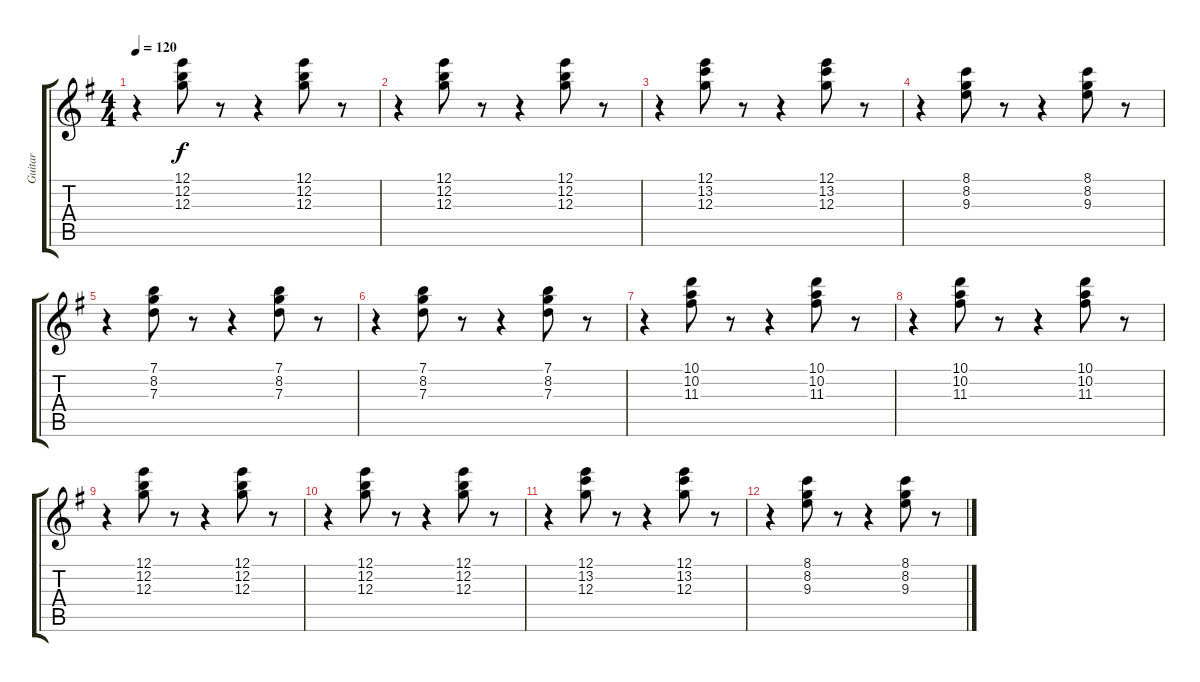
\track ("Guitar " "Guitar ") {instrument electricguitarjazz}
\staff {score tabs}
\tuning (E4 B3 G3 D3 A2 E2) {hide}
\ts (4 4)
\tempo 120
\clef g2
\ks g
r.4{dy f} (12.1 12.2 12.3).8 r.8 r.4 (12.1 12.2 12.3).8 r.8 |
r.4 (12.1 12.2 12.3).8 r.8 r.4 (12.1 12.2 12.3).8 r.8 |
r.4 (12.1 13.2 12.3).8 r.8 r.4 (12.1 13.2 12.3).8 r.8 |
r.4 (8.1 8.2 9.3).8 r.8 r.4 (8.1 8.2 9.3).8 r.8 |
r.4 (7.1 8.2 7.3).8 r.8 r.4 (7.1 8.2 7.3).8 r.8 |
r.4 (7.1 8.2 7.3).8 r.8 r.4 (7.1 8.2 7.3).8 r.8 |
r.4 (10.1 10.2 11.3).8 r.8 r.4 (10.1 10.2 11.3).8 r.8 |
r.4 (10.1 10.2 11.3).8 r.8 r.4 (10.1 10.2 11.3).8 r.8 |
r.4 (12.1 12.2 12.3).8 r.8 r.4 (12.1 12.2 12.3).8 r.8 |
r.4 (12.1 12.2 12.3).8 r.8 r.4 (12.1 12.2 12.3).8 r.8 |
r.4 (12.1 13.2 12.3).8 r.8 r.4 (12.1 13.2 12.3).8 r.8 |
r.4 (8.1 8.2 9.3).8 r.8 r.4 (8.1 8.2 9.3).8 r.8
